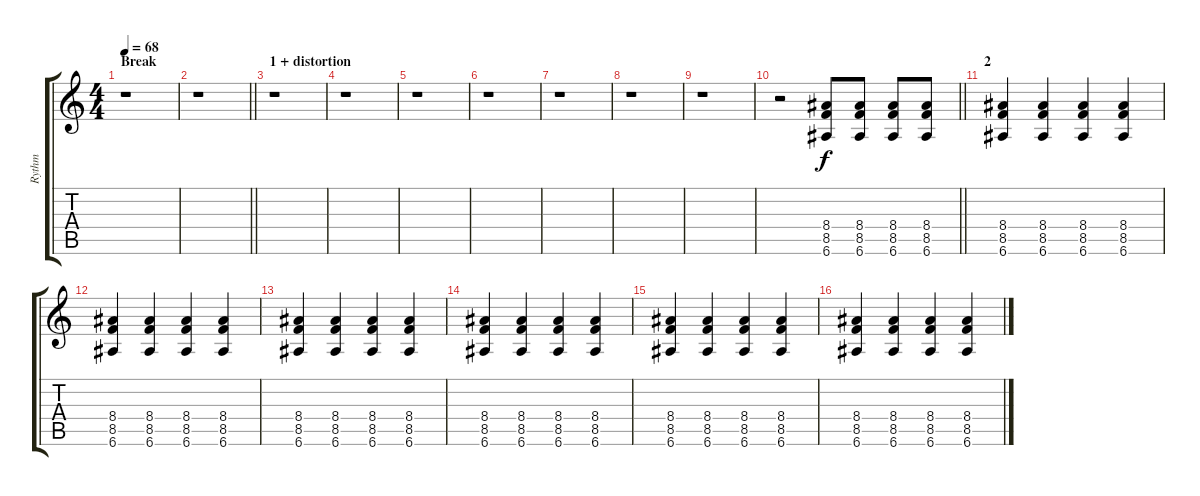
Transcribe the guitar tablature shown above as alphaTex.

\track ("Rythm" "Rythm") {instrument distortionguitar}
\staff {score tabs}
\tuning (E4 B3 G3 D3 A2 E2) {hide}
\ts (4 4)
\section ("" "Break")
\tempo 68
\clef g2
\ks c
r.1{dy f} |
\barLineRight lightlight
r.1 |
\section ("" "1 + distortion")
r.1 |
r.1 |
r.1 |
r.1 |
r.1 |
r.1 |
r.1 |
\barLineRight lightlight
r.2 (8.4 8.5 6.6).8 (8.4 8.5 6.6).8 (8.4 8.5 6.6).8 (8.4 8.5 6.6).8 |
\section ("" "2")
(8.4 8.5 6.6).4 (8.4 8.5 6.6).4 (8.4 8.5 6.6).4 (8.4 8.5 6.6).4 |
(8.4 8.5 6.6).4 (8.4 8.5 6.6).4 (8.4 8.5 6.6).4 (8.4 8.5 6.6).4 |
(8.4 8.5 6.6).4 (8.4 8.5 6.6).4 (8.4 8.5 6.6).4 (8.4 8.5 6.6).4 |
(8.4 8.5 6.6).4 (8.4 8.5 6.6).4 (8.4 8.5 6.6).4 (8.4 8.5 6.6).4 |
(8.4 8.5 6.6).4 (8.4 8.5 6.6).4 (8.4 8.5 6.6).4 (8.4 8.5 6.6).4 |
(8.4 8.5 6.6).4 (8.4 8.5 6.6).4 (8.4 8.5 6.6).4 (8.4 8.5 6.6).4
